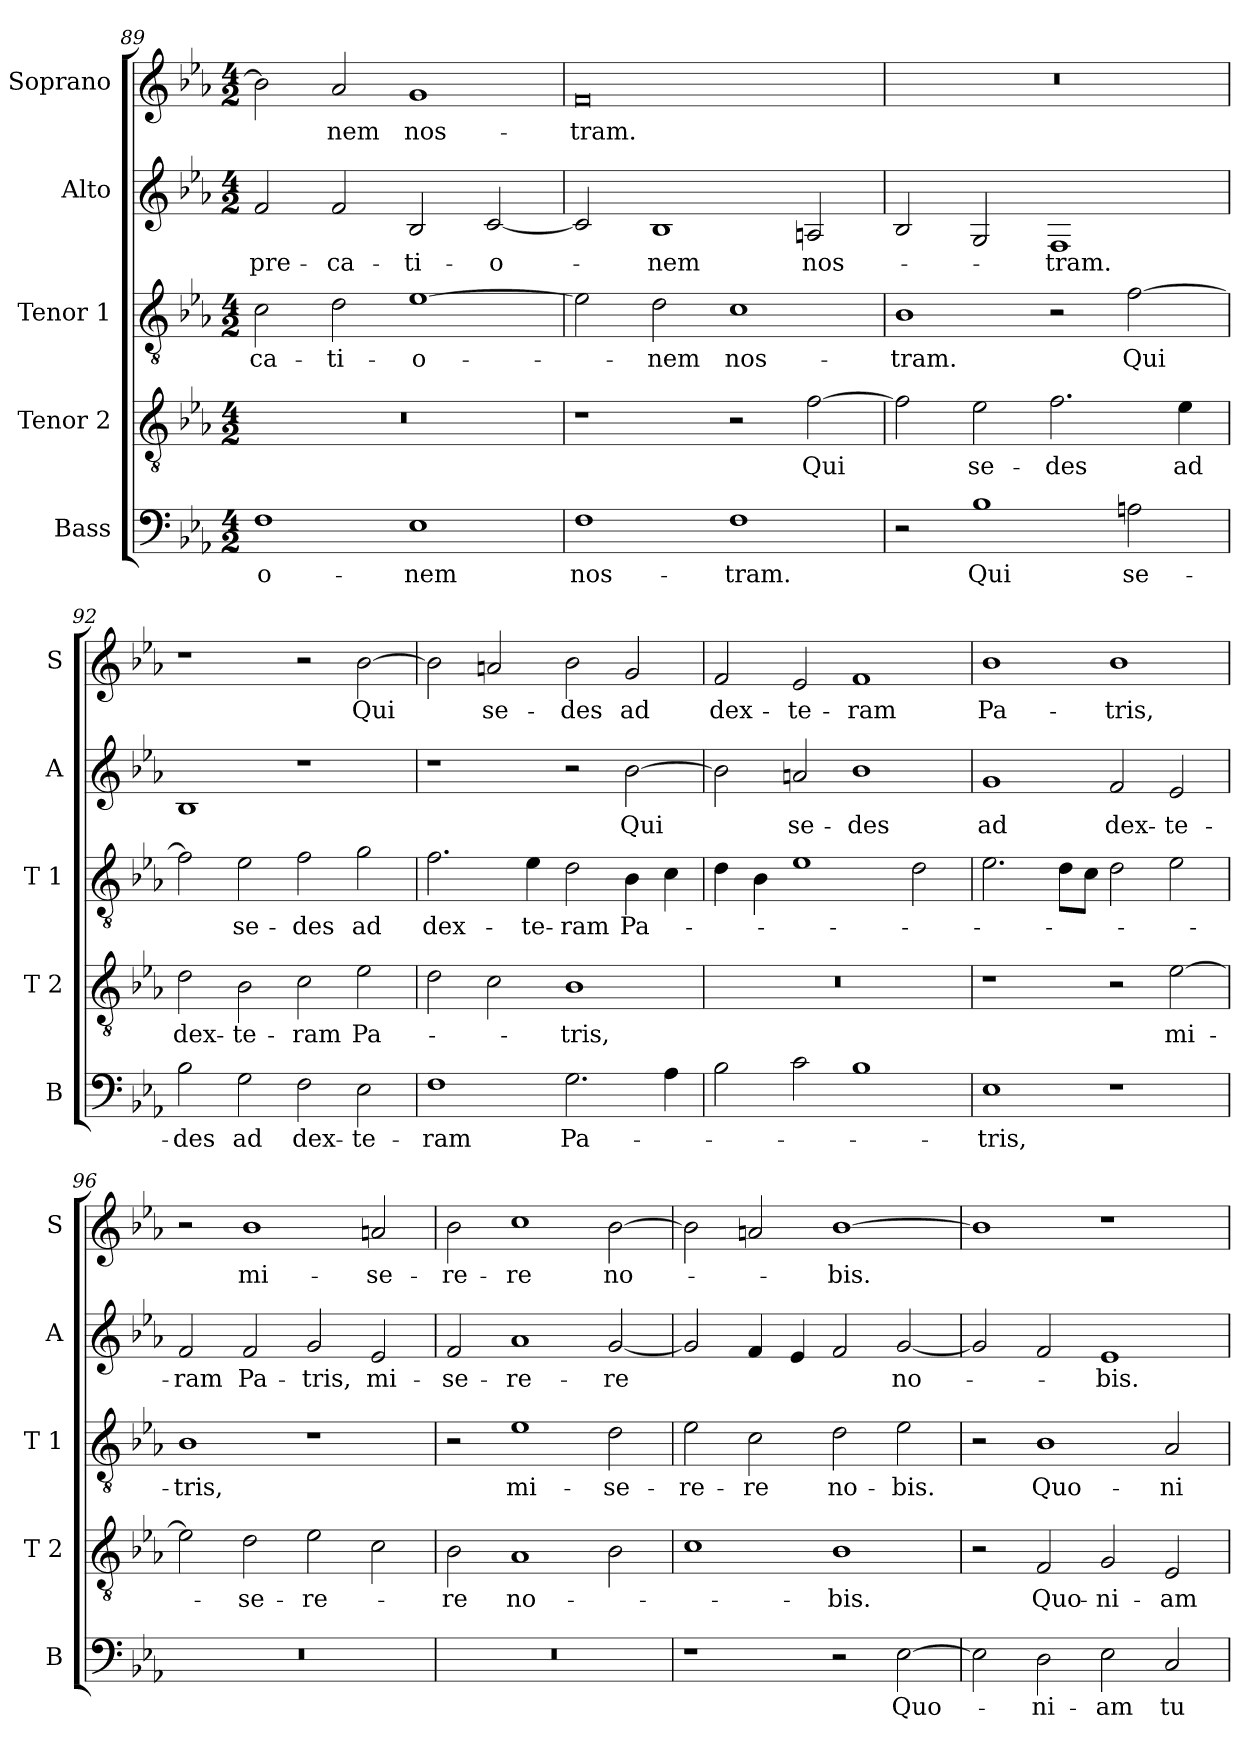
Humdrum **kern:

**kern	**text	**kern	**text	**kern	**text	**kern	**text	**kern	**text
*part5	*part5	*part4	*part4	*part3	*part3	*part2	*part2	*part1	*part1
*staff5	*staff5	*staff4	*staff4	*staff3	*staff3	*staff2	*staff2	*staff1	*staff1
*I"Bass	*	*I"Tenor 2	*	*I"Tenor 1	*	*I"Alto	*	*I"Soprano	*
*I'B	*	*I'T 2	*	*I'T 1	*	*I'A	*	*I'S	*
*clefF4	*	*clefGv2	*	*clefGv2	*	*clefG2	*	*clefG2	*
*k[b-e-a-]	*	*k[b-e-a-]	*	*k[b-e-a-]	*	*k[b-e-a-]	*	*k[b-e-a-]	*
*E-:	*	*E-:	*	*E-:	*	*E-:	*	*E-:	*
*M4/2	*	*M4/2	*	*M4/2	*	*M4/2	*	*M4/2	*
=89	=89	=89	=89	=89	=89	=89	=89	=89	=89
!	!LO:LY:b	!	!	!	!LO:LY:b	!	!LO:LY:b	!	!
1F	-o-	0r	.	2c\	-ca-	2f/	-pre-	2b-\]	.
!	!	!	!	!	!LO:LY:b	!	!LO:LY:b	!	!LO:LY:b
.	.	.	.	2d\	-ti-	2f/	-ca-	2a-/	-nem
!	!LO:LY:b	!	!	!	!LO:LY:b	!	!LO:LY:b	!	!LO:LY:b
1E-	-nem	.	.	[1e-	-o-	2B-/	-ti-	1g	nos-
!	!	!	!	!	!	!	!LO:LY:b	!	!
.	.	.	.	.	.	[2c/	-o-	.	.
=90	=90	=90	=90	=90	=90	=90	=90	=90	=90
!	!LO:LY:b	!	!	!	!	!	!	!	!LO:LY:b
1F	nos-	1r	.	2e-\]	.	2c/]	.	0f	-tram.
!	!	!	!	!	!LO:LY:b	!	!LO:LY:b	!	!
.	.	.	.	2d\	-nem	1B-	-nem	.	.
!	!LO:LY:b	!	!	!	!LO:LY:b	!	!	!	!
1F	-tram.	2r	.	1c	nos-	.	.	.	.
!	!	!	!LO:LY:b	!	!	!	!LO:LY:b	!	!
.	.	[2f\	Qui	.	.	2An/	nos-	.	.
!!LO:LB:g=z
=91	=91	=91	=91	=91	=91	=91	=91	=91	=91
!	!	!	!	!	!LO:LY:b	!	!	!	!
2r	.	2f\]	.	1B-	-tram.	2B-/	.	0r	.
!	!LO:LY:b	!	!LO:LY:b	!	!	!	!	!	!
1B-	Qui	2e-\	se-	.	.	2G/	.	.	.
!	!	!	!LO:LY:b	!	!	!	!LO:LY:b	!	!
.	.	2.f\	-des	2r	.	1F	-tram.	.	.
!	!LO:LY:b	!	!	!	!LO:LY:b	!	!	!	!
2An\	se-	.	.	[2f\	Qui	.	.	.	.
!	!	!	!LO:LY:b	!	!	!	!	!	!
.	.	4e-\	ad	.	.	.	.	.	.
=92	=92	=92	=92	=92	=92	=92	=92	=92	=92
!	!LO:LY:b	!	!LO:LY:b	!	!	!	!	!	!
2B-\	-des	2d\	dex-	2f\]	.	1B-	.	1r	.
!	!LO:LY:b	!	!LO:LY:b	!	!LO:LY:b	!	!	!	!
2G\	ad	2B-\	-te-	2e-\	se-	.	.	.	.
!	!LO:LY:b	!	!LO:LY:b	!	!LO:LY:b	!	!	!	!
2F\	dex-	2c\	-ram	2f\	-des	1r	.	2r	.
!	!LO:LY:b	!	!LO:LY:b	!	!LO:LY:b	!	!	!	!LO:LY:b
2E-\	-te-	2e-\	Pa-	2g\	ad	.	.	[2b-\	Qui
=93	=93	=93	=93	=93	=93	=93	=93	=93	=93
!	!LO:LY:b	!	!	!	!LO:LY:b	!	!	!	!
1F	-ram	2d\	.	2.f\	dex-	1r	.	2b-\]	.
!	!	!	!	!	!	!	!	!	!LO:LY:b
.	.	2c\	.	.	.	.	.	2an/	se-
!	!	!	!	!	!LO:LY:b	!	!	!	!
.	.	.	.	4e-\	-te-	.	.	.	.
!	!LO:LY:b	!	!LO:LY:b	!	!LO:LY:b	!	!	!	!LO:LY:b
2.G\	Pa-	1B-	-tris,	2d\	-ram	2r	.	2b-\	-des
!	!	!	!	!	!LO:LY:b	!	!LO:LY:b	!	!LO:LY:b
.	.	.	.	4B-\	Pa-	[2b-\	Qui	2g/	ad
4A-\	.	.	.	4c\	.	.	.	.	.
=94	=94	=94	=94	=94	=94	=94	=94	=94	=94
!	!	!	!	!	!	!	!	!	!LO:LY:b
2B-\	.	0r	.	4d\	.	2b-\]	.	2f/	dex-
.	.	.	.	4B-\	.	.	.	.	.
!	!	!	!	!	!	!	!LO:LY:b	!	!LO:LY:b
2c\	.	.	.	1e-	.	2an/	se-	2e-/	-te-
!	!	!	!	!	!	!	!LO:LY:b	!	!LO:LY:b
1B-	.	.	.	.	.	1b-	-des	1f	-ram
.	.	.	.	2d\	.	.	.	.	.
=95	=95	=95	=95	=95	=95	=95	=95	=95	=95
!	!LO:LY:b	!	!	!	!	!	!LO:LY:b	!	!LO:LY:b
1E-	-tris,	1r	.	2.e-\	.	1g	ad	1b-	Pa-
.	.	.	.	8d\L	.	.	.	.	.
.	.	.	.	8c\J	.	.	.	.	.
!	!	!	!	!	!	!	!LO:LY:b	!	!LO:LY:b
1r	.	2r	.	2d\	.	2f/	dex-	1b-	-tris,
!	!	!	!LO:LY:b	!	!	!	!LO:LY:b	!	!
.	.	[2e-\	mi-	2e-\	.	2e-/	-te-	.	.
=96	=96	=96	=96	=96	=96	=96	=96	=96	=96
!	!	!	!	!	!LO:LY:b	!	!LO:LY:b	!	!
0r	.	2e-\]	.	1B-	-tris,	2f/	-ram	2r	.
!	!	!	!LO:LY:b	!	!	!	!LO:LY:b	!	!LO:LY:b
.	.	2d\	-se-	.	.	2f/	Pa-	1b-	mi-
!	!	!	!LO:LY:b	!	!	!	!LO:LY:b	!	!
.	.	2e-\	-re-	1r	.	2g/	-tris,	.	.
!	!	!	!	!	!	!	!LO:LY:b	!	!LO:LY:b
.	.	2c\	.	.	.	2e-/	mi-	2an/	-se-
!!LO:LB:g=z
=97	=97	=97	=97	=97	=97	=97	=97	=97	=97
!	!	!	!LO:LY:b	!	!	!	!LO:LY:b	!	!LO:LY:b
0r	.	2B-\	-re	2r	.	2f/	-se-	2b-\	-re-
!	!	!	!LO:LY:b	!	!LO:LY:b	!	!LO:LY:b	!	!LO:LY:b
.	.	1A-	no-	1e-	mi-	1a-	-re-	1cc	-re
!	!	!	!	!	!LO:LY:b	!	!LO:LY:b	!	!LO:LY:b
.	.	2B-\	.	2d\	-se-	[2g/	-re	[2b-\	no-
=98	=98	=98	=98	=98	=98	=98	=98	=98	=98
!	!	!	!	!	!LO:LY:b	!	!	!	!
1r	.	1c	.	2e-\	-re-	2g/]	.	2b-\]	.
!	!	!	!	!	!LO:LY:b	!	!	!	!
.	.	.	.	2c\	-re	4f/	.	2an/	.
.	.	.	.	.	.	4e-/	.	.	.
!	!	!	!LO:LY:b	!	!LO:LY:b	!	!	!	!LO:LY:b
2r	.	1B-	-bis.	2d\	no-	2f/	.	[1b-	-bis.
!	!LO:LY:b	!	!	!	!LO:LY:b	!	!LO:LY:b	!	!
[2E-\	Quo-	.	.	2e-\	-bis.	[2g/	no-	.	.
=99	=99	=99	=99	=99	=99	=99	=99	=99	=99
2E-\]	.	2r	.	2r	.	2g/]	.	1b-]	.
!	!LO:LY:b	!	!LO:LY:b	!	!LO:LY:b	!	!	!	!
2D\	-ni-	2F/	Quo-	1B-	Quo-	2f/	.	.	.
!	!LO:LY:b	!	!LO:LY:b	!	!	!	!LO:LY:b	!	!
2E-\	-am	2G/	-ni-	.	.	1e-	-bis.	1r	.
!	!LO:LY:b	!	!LO:LY:b	!	!LO:LY:b	!	!	!	!
2C/	tu	2E-/	-am	2A-/	-ni-	.	.	.	.
=	=	=	=	=	=	=	=	=	=
*-	*-	*-	*-	*-	*-	*-	*-	*-	*-
